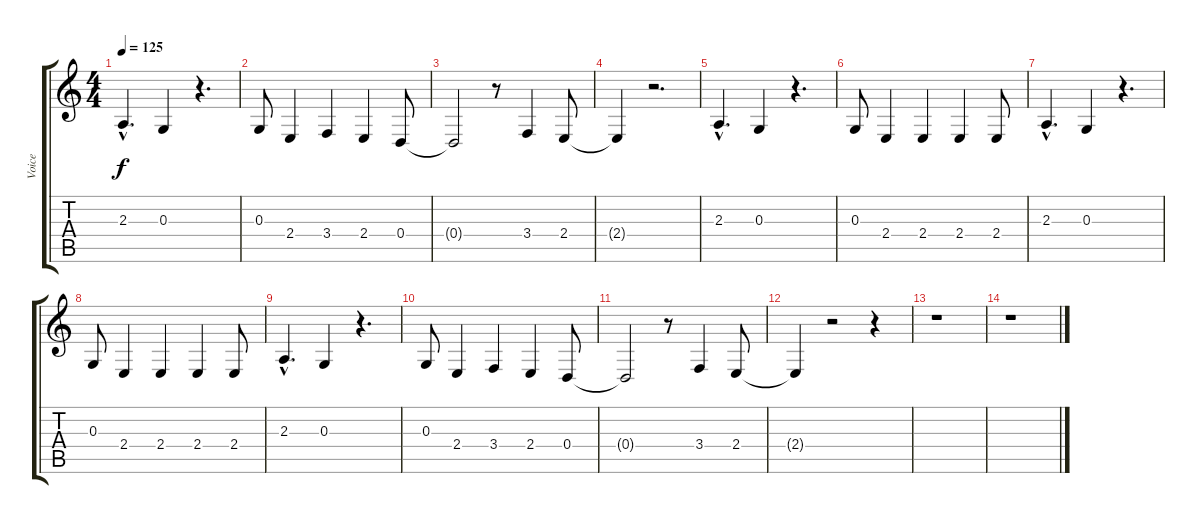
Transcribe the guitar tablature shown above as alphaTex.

\track ("Voice" "Voice") {instrument violin}
\staff {score tabs}
\tuning (E4 B3 G3 D3 A2 E2) {hide}
\ts (4 4)
\tempo 125
\clef g2
\ks c
2.3{hac}.4{d dy f} 0.3.4 r.4{d} |
0.3.8 2.4.4 3.4.4 2.4.4 0.4.8 |
0.4{t}.2 r.8 3.4.4 2.4.8 |
2.4{t}.4 r.2{d} |
2.3{hac}.4{d} 0.3.4 r.4{d} |
0.3.8 2.4.4 2.4.4 2.4.4 2.4.8 |
2.3{hac}.4{d} 0.3.4 r.4{d} |
0.3.8 2.4.4 2.4.4 2.4.4 2.4.8 |
2.3{hac}.4{d} 0.3.4 r.4{d} |
0.3.8 2.4.4 3.4.4 2.4.4 0.4.8 |
0.4{t}.2 r.8 3.4.4 2.4.8 |
2.4{t}.4 r.2 r.4 |
r.1 |
r.1
